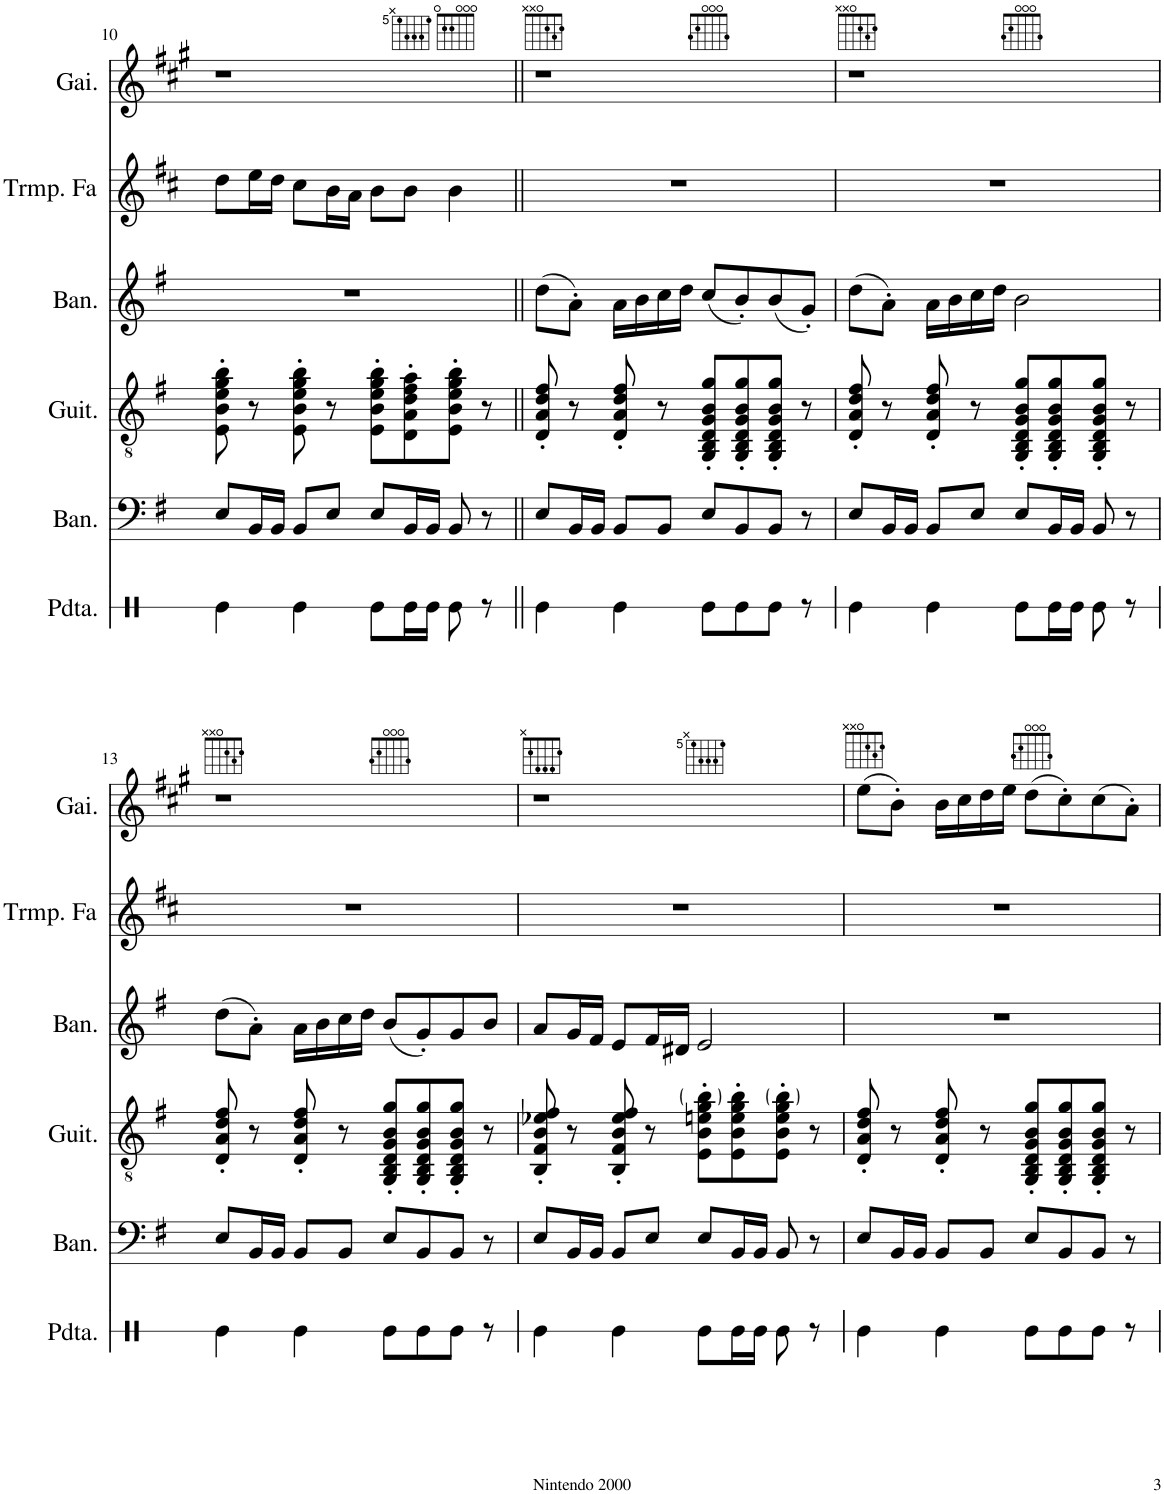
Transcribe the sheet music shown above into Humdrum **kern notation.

**kern	**kern	**kern	**kern	**kern	**kern
*part6	*part5	*part4	*part3	*part2	*part1
*staff6	*staff5	*staff4	*staff3	*staff2	*staff1
*I"Pandereta	*I"Bandoneón	*I"Guitarra acústica	*I"Bandoneón	*I"Trompa en Fa	*I"Gaita
*I'Pdta.	*I'Ban.	*I'Guit.	*I'Ban.	*I'Trmp. Fa	*I'Gai.
!!LO:PB:g=z
*clefX	*clefF4	*clefGv2	*clefG2	*clefG2	*clefG2
*	*	*	*	*Trd4c7	*Trd1c2
*k[]	*k[f#]	*k[f#]	*k[f#]	*k[f#c#]	*k[f#c#g#]
*M4/4	*M4/4	*M4/4	*M4/4	*M4/4	*M4/4
=10	=10	=10	=10	=10	=10
4Re\	8E/L	8E\' 8B\' 8e\' 8g\' 8b\'	1r	8dd\L	1r
.	16BB/L	8r	.	16ee\L	.
.	16BB/JJ	.	.	16dd\JJ	.
4Re\	8BB/L	8E\' 8B\' 8e\' 8g\' 8b\'	.	8cc#\L	.
.	8E/J	8r	.	16b\L	.
.	.	.	.	16a\JJ	.
8Re\L	8E/L	8E\' 8B\' 8e\' 8g\' 8b\'L	.	8b\L	.
16Re\L	16BB/L	8D\' 8A\' 8d\' 8f#\' 8a\'	.	8b\J	.
16Re\JJ	16BB/JJ	.	.	.	.
8Re\	8BB/	8E\' 8B\' 8e\' 8g\' 8b\'J	.	4b\	.
8r	8r	8r	.	.	.
=11||	=11||	=11||	=11||	=11||	=11||
4Re\	8E/L	8D/' 8A/' 8d/' 8f#/'	(8dd\L	1r	1r
.	16BB/L	8r	8a'\J)	.	.
.	16BB/JJ	.	.	.	.
4Re\	8BB/L	8D/' 8A/' 8d/' 8f#/'	16a\LL	.	.
.	.	.	16b\	.	.
.	8BB/J	8r	16cc\	.	.
.	.	.	16dd\JJ	.	.
8Re\L	8E/L	8GG/' 8BB/' 8D/' 8G/' 8B/' 8g/'L	(8cc/L	.	.
8Re\	8BB/	8GG/' 8BB/' 8D/' 8G/' 8B/' 8g/'	8b'/)	.	.
8Re\J	8BB/J	8GG/' 8BB/' 8D/' 8G/' 8B/' 8g/'J	(8b/	.	.
8r	8r	8r	8g'/J)	.	.
=12	=12	=12	=12	=12	=12
4Re\	8E/L	8D/' 8A/' 8d/' 8f#/'	(8dd\L	1r	1r
.	16BB/L	8r	8a'\J)	.	.
.	16BB/JJ	.	.	.	.
4Re\	8BB/L	8D/' 8A/' 8d/' 8f#/'	16a\LL	.	.
.	.	.	16b\	.	.
.	8E/J	8r	16cc\	.	.
.	.	.	16dd\JJ	.	.
8Re\L	8E/L	8GG/' 8BB/' 8D/' 8G/' 8B/' 8g/'L	2b\	.	.
16Re\L	16BB/L	8GG/' 8BB/' 8D/' 8G/' 8B/' 8g/'	.	.	.
16Re\JJ	16BB/JJ	.	.	.	.
8Re\	8BB/	8GG/' 8BB/' 8D/' 8G/' 8B/' 8g/'J	.	.	.
8r	8r	8r	.	.	.
!!LO:LB:g=z
=13	=13	=13	=13	=13	=13
4Re\	8E/L	8D/' 8A/' 8d/' 8f#/'	(8dd\L	1r	1r
.	16BB/L	8r	8a'\J)	.	.
.	16BB/JJ	.	.	.	.
4Re\	8BB/L	8D/' 8A/' 8d/' 8f#/'	16a\LL	.	.
.	.	.	16b\	.	.
.	8BB/J	8r	16cc\	.	.
.	.	.	16dd\JJ	.	.
8Re\L	8E/L	8GG/' 8BB/' 8D/' 8G/' 8B/' 8g/'L	(8b/L	.	.
8Re\	8BB/	8GG/' 8BB/' 8D/' 8G/' 8B/' 8g/'	8g'/)	.	.
8Re\J	8BB/J	8GG/' 8BB/' 8D/' 8G/' 8B/' 8g/'J	8g/	.	.
8r	8r	8r	8b/J	.	.
=14	=14	=14	=14	=14	=14
4Re\	8E/L	8BB/' 8F#/' 8B/' 8e-X/' 8f#/'	8a/L	1r	1r
.	16BB/L	8r	16g/L	.	.
.	16BB/JJ	.	16f#/JJ	.	.
4Re\	8BB/L	8BB/' 8F#/' 8B/' 8e-/' 8f#/'	8e/L	.	.
.	8E/J	8r	16f#/L	.	.
.	.	.	16d#X/JJ	.	.
8Re\L	8E/L	8E\' 8B\' 8en\' 8g\' 8b\'L	2e/	.	.
16Re\L	16BB/L	8E\' 8B\' 8e\' 8g\' 8b\'	.	.	.
16Re\JJ	16BB/JJ	.	.	.	.
8Re\	8BB/	8E\' 8B\' 8e\' 8g\' 8b\'J	.	.	.
8r	8r	8r	.	.	.
=15	=15	=15	=15	=15	=15
4Re\	8E/L	8D/' 8A/' 8d/' 8f#/'	1r	1r	(8ee\L
.	16BB/L	8r	.	.	8b'\J)
.	16BB/JJ	.	.	.	.
4Re\	8BB/L	8D/' 8A/' 8d/' 8f#/'	.	.	16b\LL
.	.	.	.	.	16cc#\
.	8BB/J	8r	.	.	16dd\
.	.	.	.	.	16ee\JJ
8Re\L	8E/L	8GG/' 8BB/' 8D/' 8G/' 8B/' 8g/'L	.	.	(8dd\L
8Re\	8BB/	8GG/' 8BB/' 8D/' 8G/' 8B/' 8g/'	.	.	8cc#'\)
8Re\J	8BB/J	8GG/' 8BB/' 8D/' 8G/' 8B/' 8g/'J	.	.	(8cc#\
8r	8r	8r	.	.	8a'\J)
=	=	=	=	=	=
*-	*-	*-	*-	*-	*-
